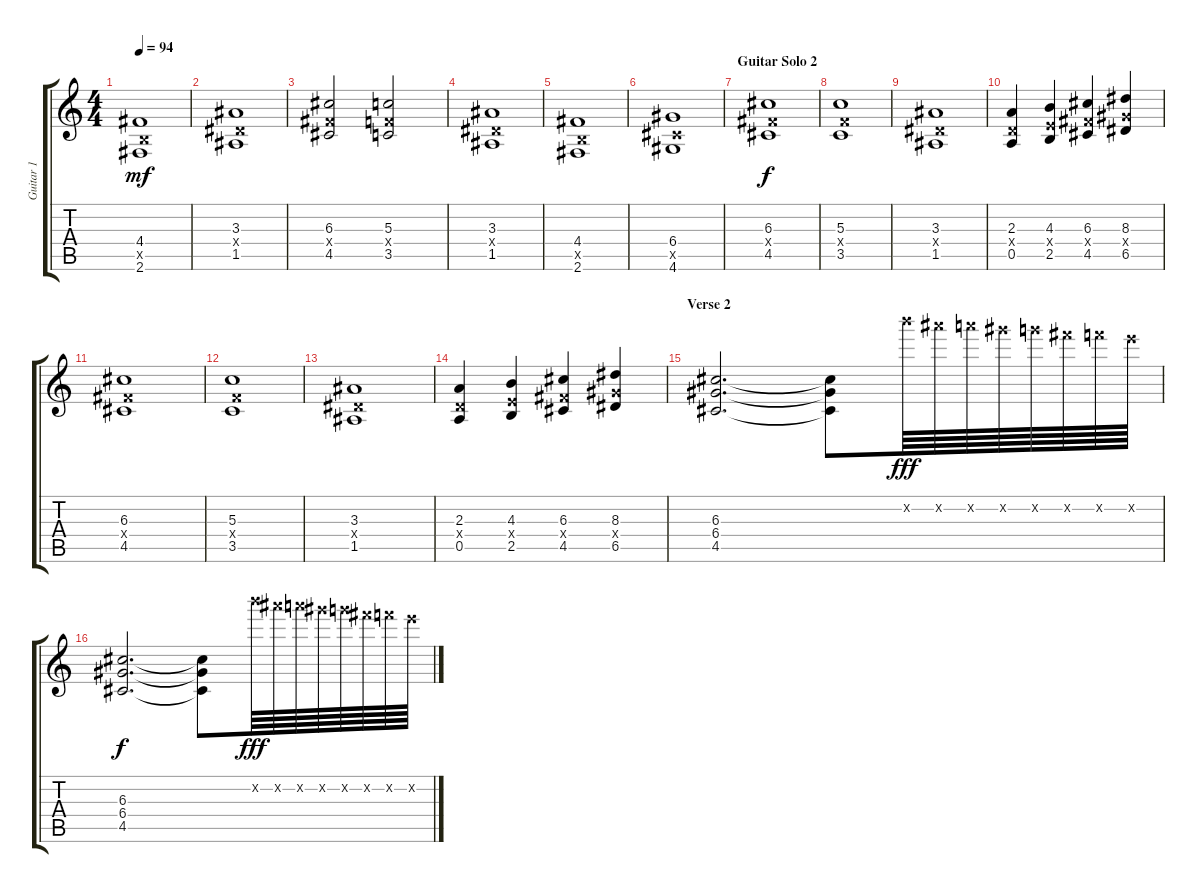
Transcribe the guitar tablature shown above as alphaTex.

\track ("Guitar 1" "Guitar 1") {instrument overdrivenguitar}
\staff {score tabs}
\tuning (E4 B3 G3 D3 A2 E2) {hide}
\ts (4 4)
\tempo 94
\clef g2
\ks c
(4.4 2.5{x} 2.6).1{dy mf} |
(3.3 1.4{x} 1.5).1 |
(6.3 4.4{x} 4.5).2 (5.3 3.4{x} 3.5).2 |
(3.3 1.4{x} 1.5).1 |
(4.4 2.5{x} 2.6).1 |
(6.4 4.5{x} 4.6).1 |
\section ("" "Guitar Solo 2")
(6.3 4.4{x} 4.5).1{dy f} |
(5.3 3.4{x} 3.5).1 |
(3.3 1.4{x} 1.5).1 |
(2.3 0.4{x} 0.5).4 (4.3 2.4{x} 2.5).4 (6.3 4.4{x} 4.5).4 (8.3 6.4{x} 6.5).4 |
(6.3 4.4{x} 4.5).1 |
(5.3 3.4{x} 3.5).1 |
(3.3 1.4{x} 1.5).1 |
(2.3 0.4{x} 0.5).4 (4.3 2.4{x} 2.5).4 (6.3 4.4{x} 4.5).4 (8.3 6.4{x} 6.5).4 |
\section ("" "Verse 2")
(6.3 6.4 4.5).2{d} (6.3{t} 6.4{t} 4.5{t}).8 24.2{x}.64{dy fff} 23.2{x}.64 22.2{x}.64 21.2{x}.64 20.2{x}.64 19.2{x}.64 18.2{x}.64 17.2{x}.64 |
(6.3 6.4 4.5).2{d dy f} (6.3{t} 6.4{t} 4.5{t}).8 24.2{x}.64{dy fff} 23.2{x}.64 22.2{x}.64 21.2{x}.64 20.2{x}.64 19.2{x}.64 18.2{x}.64 17.2{x}.64
